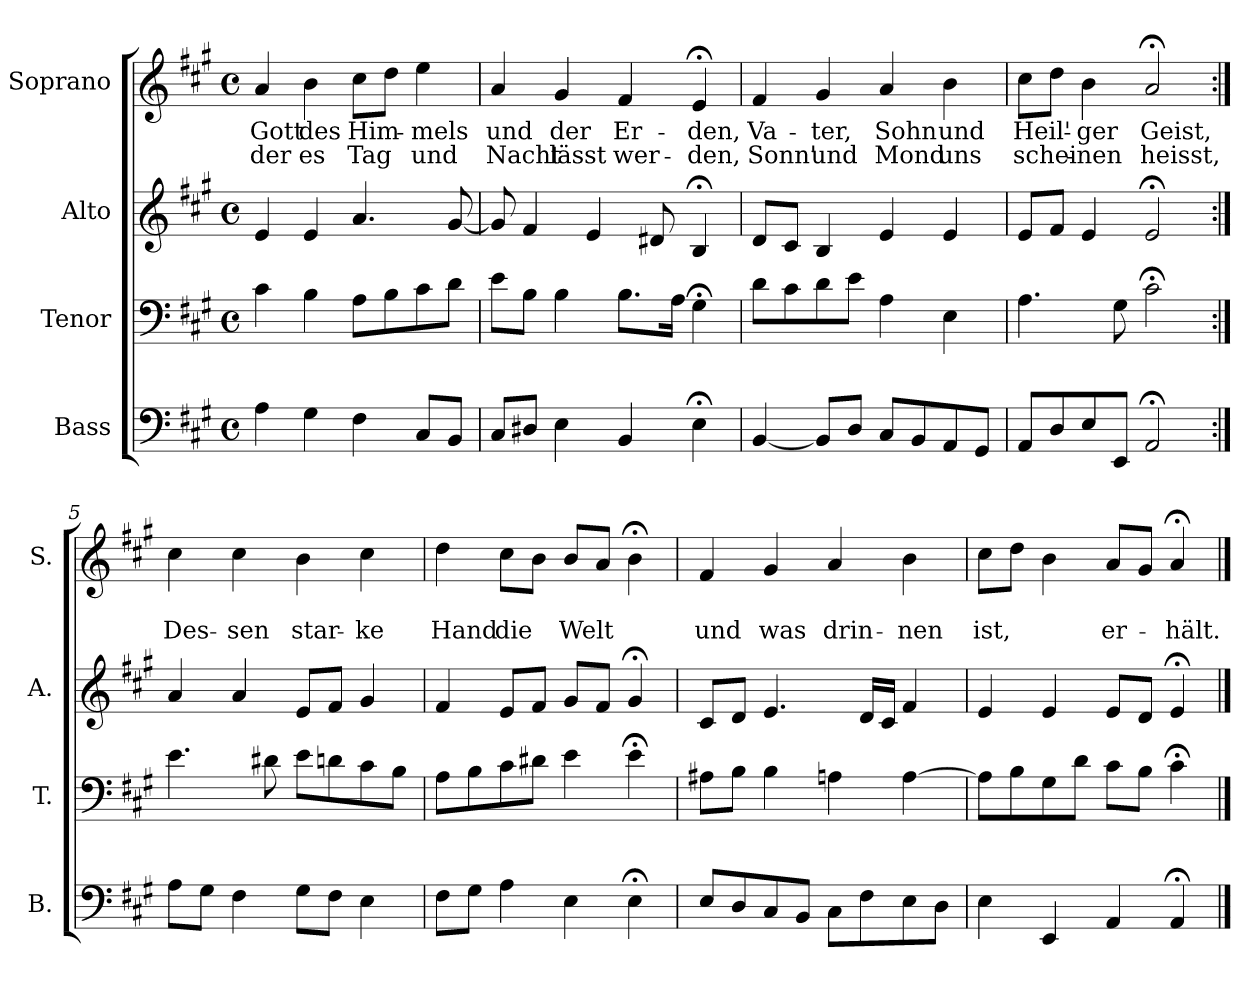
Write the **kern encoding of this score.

**kern	**kern	**kern	**kern	**text	**text
*part4	*part3	*part2	*part1	*part1	*part1
*staff4	*staff3	*staff2	*staff1	*staff1	*staff1
*I"Bass	*I"Tenor	*I"Alto	*I"Soprano	*	*
*I'B.	*I'T.	*I'A.	*I'S.	*	*
*clefF4	*clefF4	*clefG2	*clefG2	*	*
*k[f#c#g#]	*k[f#c#g#]	*k[f#c#g#]	*k[f#c#g#]	*	*
*A:	*A:	*A:	*A:	*	*
*M4/4	*M4/4	*M4/4	*M4/4	*	*
*met(c)	*met(c)	*met(c)	*met(c)	*	*
=1	=1	=1	=1	=1	=1
!	!	!	!	!LO:LY:b	!LO:LY:b
4A\	4c#\	4e/	4a/	Gott	der
!	!	!	!	!LO:LY:b	!LO:LY:b
4G#\	4B\	4e/	4b\	des	es
!	!	!	!	!LO:LY:b	!LO:LY:b
4F#\	8A\L	4.a/	8cc#\L	Him-	Tag
.	8B\	.	8dd\J	.	.
!	!	!	!	!LO:LY:b	!LO:LY:b
8C#/L	8c#\	.	4ee\	-mels	und
8BB/J	8d\J	[8g#/	.	.	.
=2	=2	=2	=2	=2	=2
!	!	!	!	!LO:LY:b	!LO:LY:b
8C#/L	8e\L	8g#/]	4a/	und	Nacht
8D#X/J	8B\J	4f#/	.	.	.
!	!	!	!	!LO:LY:b	!LO:LY:b
4E\	4B\	.	4g#/	der	lässt
.	.	4e/	.	.	.
!	!	!	!	!LO:LY:b	!LO:LY:b
4BB/	8.B\L	.	4f#/	Er-	wer-
.	.	8d#X/	.	.	.
.	16A\Jk	.	.	.	.
!	!	!	!	!LO:LY:b	!LO:LY:b
4E;<\	4G#;<\	4B;</	4e;</	-den,	-den,
=3	=3	=3	=3	=3	=3
!	!	!	!	!LO:LY:b	!LO:LY:b
[4BB/	8d\L	8d/L	4f#/	Va-	Sonn'
.	8c#\	8c#/J	.	.	.
!	!	!	!	!LO:LY:b	!LO:LY:b
8BB/L]	8d\	4B/	4g#/	-ter,	und
8D/J	8e\J	.	.	.	.
!	!	!	!	!LO:LY:b	!LO:LY:b
8C#/L	4A\	4e/	4a/	Sohn	Mond
8BB/	.	.	.	.	.
!	!	!	!	!LO:LY:b	!LO:LY:b
8AA/	4E\	4e/	4b\	und	uns
8GG#/J	.	.	.	.	.
=4	=4	=4	=4	=4	=4
!	!	!	!	!LO:LY:b	!LO:LY:b
8AA/L	4.A\	8e/L	8cc#\L	Heil'-	schei-
8D/	.	8f#/J	8dd\J	.	.
!	!	!	!	!LO:LY:b	!LO:LY:b
8E/	.	4e/	4b\	-ger	-nen
8EE/J	8G#\	.	.	.	.
!	!	!	!	!LO:LY:b	!LO:LY:b
2AA;</	2c#;<\	2e;</	2a;</	Geist,	heisst,
!!LO:LB:g=z
=5:|!	=5:|!	=5:|!	=5:|!	=5:|!	=5:|!
!	!	!	!	!	!LO:LY:b
8A\L	4.e\	4a/	4cc#\	.	Des-
8G#\J	.	.	.	.	.
!	!	!	!	!	!LO:LY:b
4F#\	.	4a/	4cc#\	.	-sen
.	8d#X\	.	.	.	.
!	!	!	!	!	!LO:LY:b
8G#\L	8e\L	8e/L	4b\	.	star-
8F#\J	8dn\	8f#/J	.	.	.
!	!	!	!	!	!LO:LY:b
4E\	8c#\	4g#/	4cc#\	.	-ke
.	8B\J	.	.	.	.
=6	=6	=6	=6	=6	=6
!	!	!	!	!	!LO:LY:b
8F#\L	8A\L	4f#/	4dd\	.	Hand
8G#\J	8B\	.	.	.	.
!	!	!	!	!	!LO:LY:b
4A\	8c#\	8e/L	8cc#\L	.	die
.	8d#X\J	8f#/J	8b\J	.	.
!	!	!	!	!	!LO:LY:b
4E\	4e\	8g#/L	8b/L	.	Welt
.	.	8f#/J	8a/J	.	.
4E;<\	4e;<\	4g#;</	4b;<\	.	.
=7	=7	=7	=7	=7	=7
!	!	!	!	!	!LO:LY:b
8E/L	8A#X\L	8c#/L	4f#/	.	und
8D/	8B\J	8d/J	.	.	.
!	!	!	!	!	!LO:LY:b
8C#/	4B\	4.e/	4g#/	.	was
8BB/J	.	.	.	.	.
!	!	!	!	!	!LO:LY:b
8C#\L	4An\	.	4a/	.	drin-
8F#\	.	16d/LL	.	.	.
.	.	16c#/JJ	.	.	.
!	!	!	!	!	!LO:LY:b
8E\	[4A\	4f#/	4b\	.	-nen
8D\J	.	.	.	.	.
=8	=8	=8	=8	=8	=8
!	!	!	!	!	!LO:LY:b
4E\	8A\L]	4e/	8cc#\L	.	ist,
.	8B\	.	8dd\J	.	.
4EE/	8G#\	4e/	4b\	.	.
.	8d\J	.	.	.	.
!	!	!	!	!	!LO:LY:b
4AA/	8c#\L	8e/L	8a/L	.	er-
.	8B\J	8d/J	8g#/J	.	.
!	!	!	!	!	!LO:LY:b
4AA;</	4c#;<\	4e;</	4a;</	.	-hält.
==	==	==	==	==	==
*-	*-	*-	*-	*-	*-
